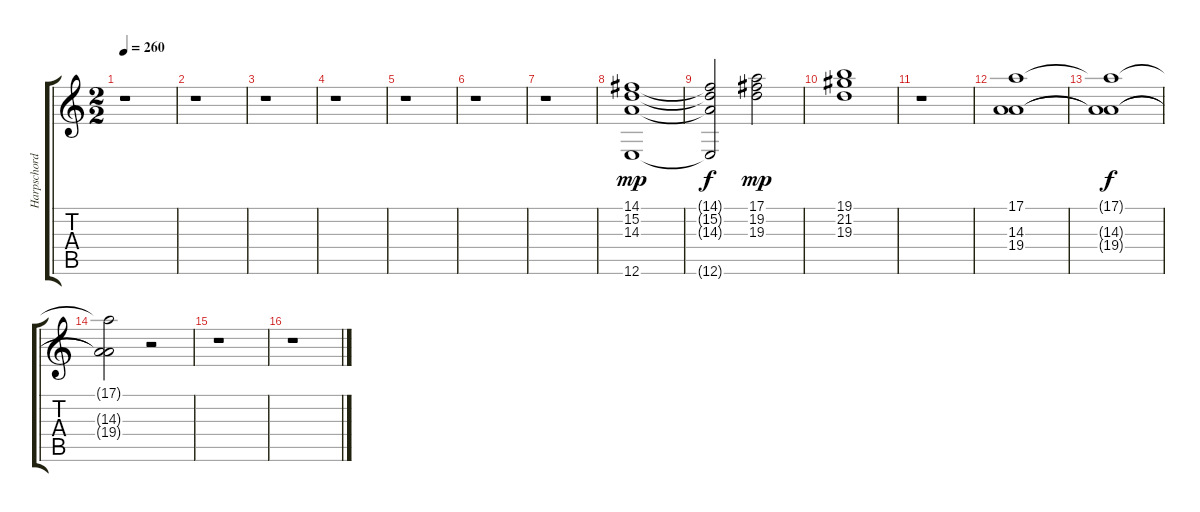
\track ("Harpschord" "Harpschord") {instrument harpsichord}
\staff {score tabs}
\tuning (E4 B3 G3 D3 A2 E2) {hide}
\ts (2 2)
\tempo 260
\clef g2
\ks c
r.1{dy mp} |
r.1 |
r.1 |
r.1 |
r.1 |
r.1 |
r.1 |
(14.1 15.2 14.3 12.6).1 |
(14.1{t} 15.2{t} 14.3{t} 12.6{t}).2{dy f} (17.1 19.2 19.3).2{dy mp} |
(19.1 21.2 19.3).1 |
r.1 |
(17.1 14.3 19.4).1 |
(17.1{t} 14.3{t} 19.4{t}).1{dy f} |
(17.1{t} 14.3{t} 19.4{t}).2 r.2 |
r.1 |
r.1
